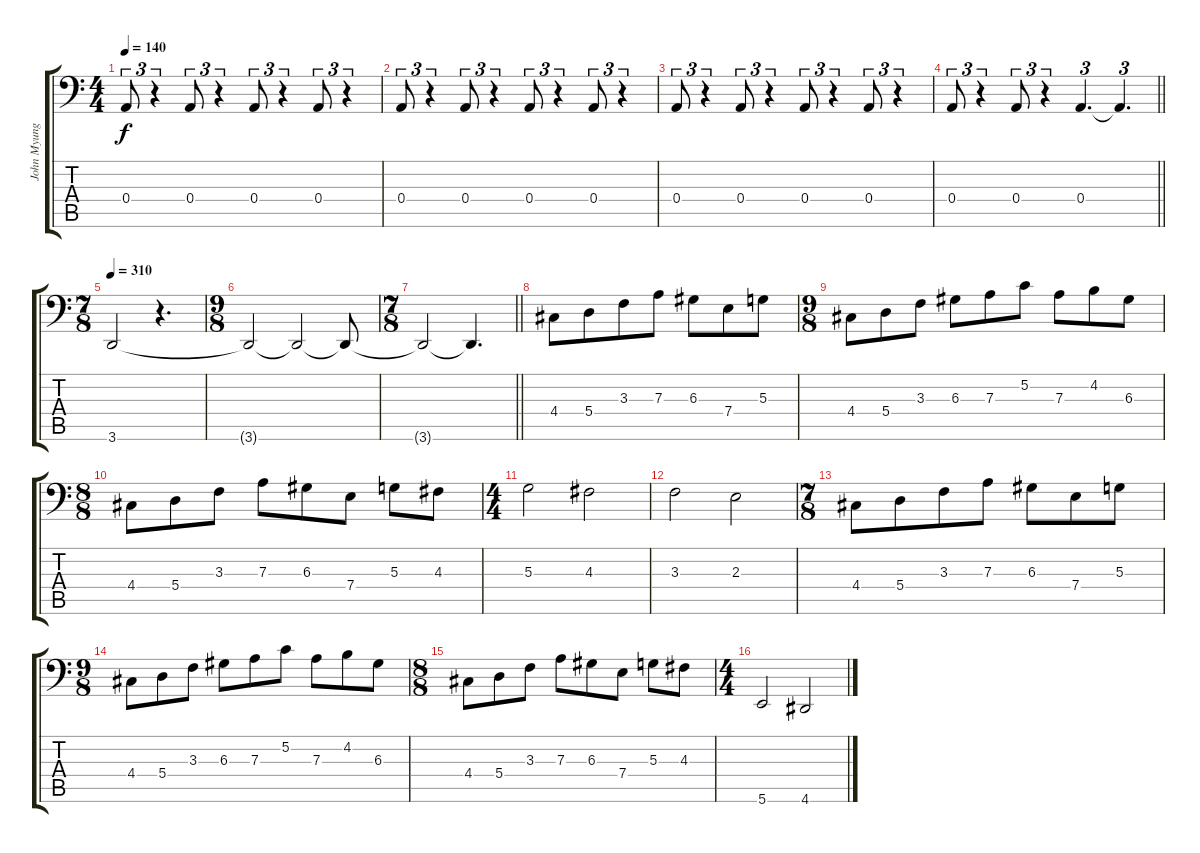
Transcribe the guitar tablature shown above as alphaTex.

\track ("John Myung - Bass" "John Myung") {instrument electricbassfinger}
\staff {score tabs}
\tuning (C3 G2 D2 A1 E1 B0) {hide}
\ts (4 4)
\tempo 140
\clef f4
\ks c
0.4.8{tu (3 2) dy f} r.4{tu (3 2)} 0.4.8{tu (3 2)} r.4{tu (3 2)} 0.4.8{tu (3 2)} r.4{tu (3 2)} 0.4.8{tu (3 2)} r.4{tu (3 2)} |
0.4.8{tu (3 2)} r.4{tu (3 2)} 0.4.8{tu (3 2)} r.4{tu (3 2)} 0.4.8{tu (3 2)} r.4{tu (3 2)} 0.4.8{tu (3 2)} r.4{tu (3 2)} |
0.4.8{tu (3 2)} r.4{tu (3 2)} 0.4.8{tu (3 2)} r.4{tu (3 2)} 0.4.8{tu (3 2)} r.4{tu (3 2)} 0.4.8{tu (3 2)} r.4{tu (3 2)} |
\barLineRight lightlight
0.4.8{tu (3 2)} r.4{tu (3 2)} 0.4.8{tu (3 2)} r.4{tu (3 2)} 0.4.4{d tu (3 2)} 0.4{t}.4{d tu (3 2)} |
\ts (7 8)
\tempo 310
3.6.2 r.4{d} |
\ts (9 8)
3.6{t}.2 3.6{t}.2 3.6{t}.8 |
\ts (7 8)
\barLineRight lightlight
3.6{t}.2 3.6{t}.4{d} |
4.4.8 5.4.8 3.3.8 7.3.8 6.3.8 7.4.8 5.3.8 |
\ts (9 8)
4.4.8 5.4.8 3.3.8 6.3.8 7.3.8 5.2.8 7.3.8 4.2.8 6.3.8 |
\ts (8 8)
4.4.8 5.4.8 3.3.8 7.3.8 6.3.8 7.4.8 5.3.8 4.3.8 |
\ts (4 4)
5.3.2 4.3.2 |
3.3.2 2.3.2 |
\ts (7 8)
4.4.8 5.4.8 3.3.8 7.3.8 6.3.8 7.4.8 5.3.8 |
\ts (9 8)
4.4.8 5.4.8 3.3.8 6.3.8 7.3.8 5.2.8 7.3.8 4.2.8 6.3.8 |
\ts (8 8)
4.4.8 5.4.8 3.3.8 7.3.8 6.3.8 7.4.8 5.3.8 4.3.8 |
\ts (4 4)
5.6.2 4.6.2
